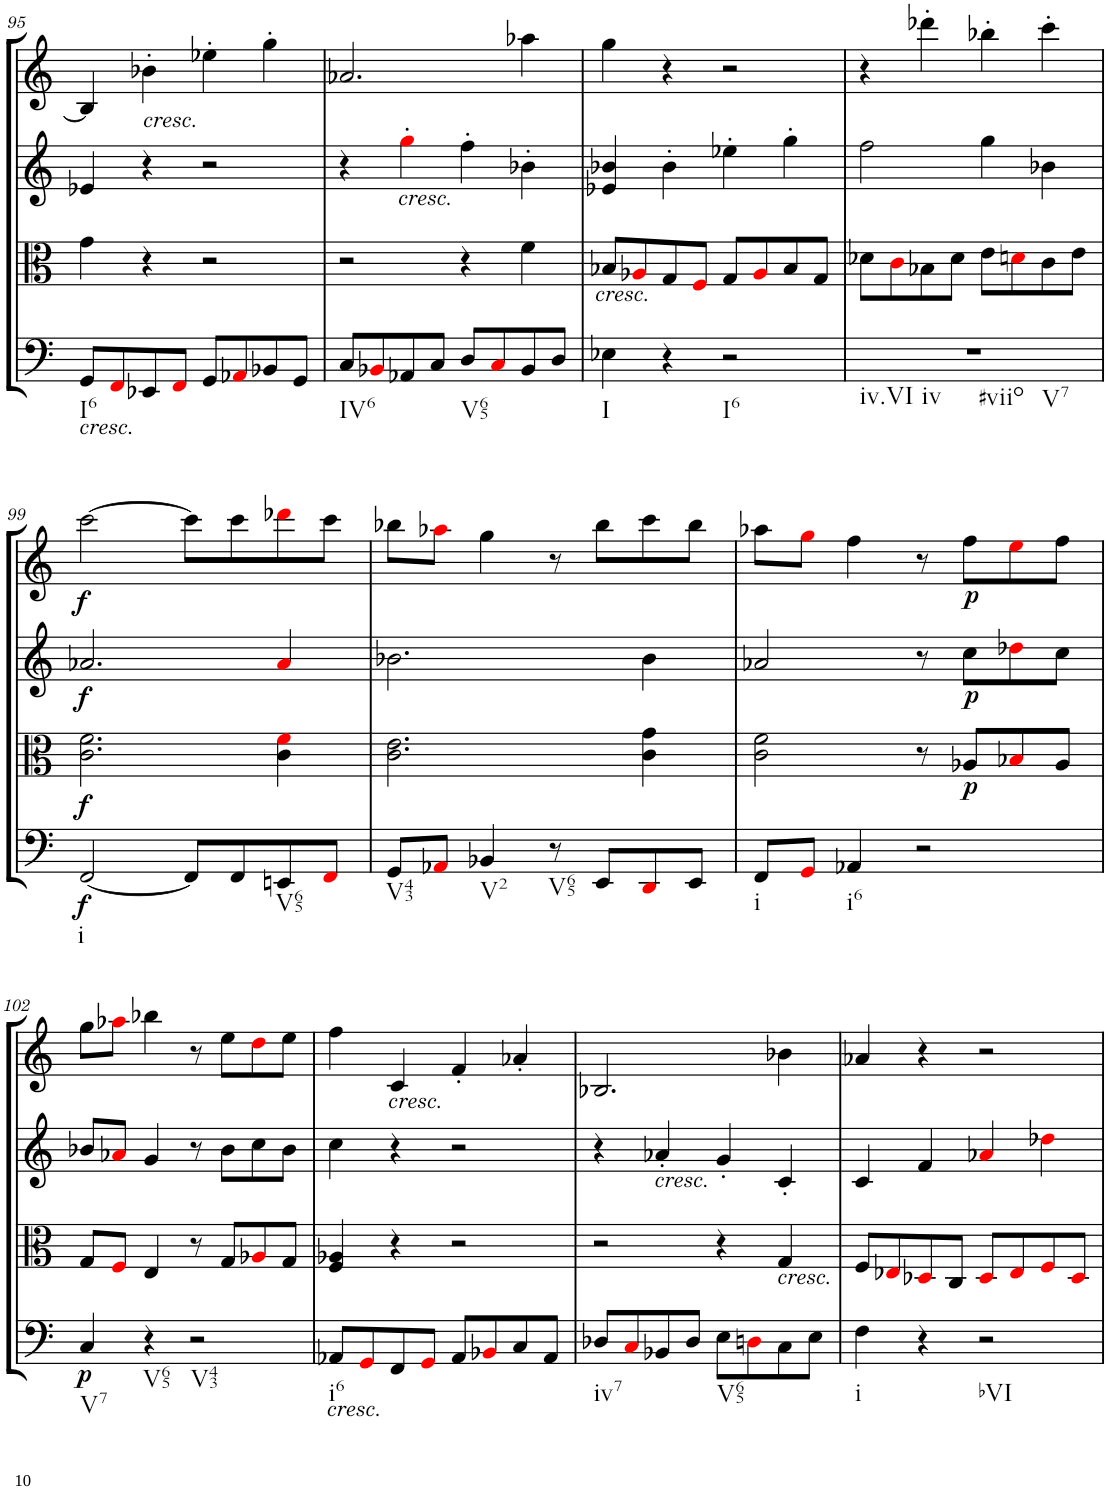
**kern	**dynam	**kern	**dynam	**kern	**dynam	**kern	**dynam
*part4	*part4	*part3	*part3	*part2	*part2	*part1	*part1
*staff4	*staff4	*staff3	*staff3	*staff2	*staff2	*staff1	*staff1
*I"Cello	*	*I"Viola	*	*I"2nd Violin	*	*I"1st Violin	*
!!LO:PB:g=z
*clefF4	*	*clefC3	*	*clefG2	*	*clefG2	*
*k[]	*	*k[]	*	*k[]	*	*k[]	*
*M2/2	*	*M2/2	*	*M2/2	*	*M2/2	*
*met(c|)	*	*met(c|)	*	*met(c|)	*	*met(c|)	*
=95	=95	=95	=95	=95	=95	=95	=95
!LO:TX:b:i:t=cresc.	!	!	!	!	!	!	!
!LO:TX:b:t=I6	!	!	!	!	!	!	!
8GG/L	.	4g\	.	4e-X/	.	4B-/]	.
8FFi/	.	.	.	.	.	.	.
!	!	!	!	!	!	!LO:TX:b:i:t=cresc.	!
8EE-X/	.	4r	.	4r	.	4b-X'\	.
8FFi/J	.	.	.	.	.	.	.
8GG/L	.	2r	.	2r	.	4ee-X'\	.
8AA-Xi/	.	.	.	.	.	.	.
8BB-X/	.	.	.	.	.	4gg'\	.
8GG/J	.	.	.	.	.	.	.
=96	=96	=96	=96	=96	=96	=96	=96
!LO:TX:b:t=IV6	!	!	!	!	!	!	!
8C/L	.	2r	.	4r	.	2.a-X/	.
8BB-Xi/	.	.	.	.	.	.	.
!	!	!	!	!LO:TX:b:i:t=cresc.	!	!	!
8AA-X/	.	.	.	4gg'i\	.	.	.
8C/J	.	.	.	.	.	.	.
!LO:TX:b:t=V65	!	!	!	!	!	!	!
8D/L	.	4r	.	4ff'\	.	.	.
8Ci/	.	.	.	.	.	.	.
8BB-/	.	4f\	.	4b-X'\	.	4aa-X\	.
8D/J	.	.	.	.	.	.	.
=97	=97	=97	=97	=97	=97	=97	=97
!	!	!LO:TX:b:i:t=cresc.	!	!	!	!	!
!LO:TX:b:t=I	!	!	!	!	!	!	!
4E-X\	.	8B-X/L	.	4e-X/ 4b-X/	.	4gg\	.
.	.	8A-Xi/	.	.	.	.	.
4r	.	8G/	.	4b-'\	.	4r	.
.	.	8Fi/J	.	.	.	.	.
!LO:TX:b:t=I6	!	!	!	!	!	!	!
2r	.	8G/L	.	4ee-X'\	.	2r	.
.	.	8A-i/	.	.	.	.	.
.	.	8B-/	.	4gg'\	.	.	.
.	.	8G/J	.	.	.	.	.
=98	=98	=98	=98	=98	=98	=98	=98
!LO:TX:b:t=iv.VI	!	!	!	!	!	!	!
!LO:TX:b:t=iv	!	!	!	!	!	!	!
!LO:TX:b:t=#viio	!	!	!	!	!	!	!
!LO:TX:b:t=V7	!	!	!	!	!	!	!
1r	.	8d-X\L	.	2ff\	.	4r	.
.	.	8ci\	.	.	.	.	.
.	.	8B-X\	.	.	.	4ddd-X'\	.
.	.	8d-\J	.	.	.	.	.
.	.	8e\L	.	4gg\	.	4bb-X'\	.
.	.	8dni\	.	.	.	.	.
.	.	8c\	.	4b-X\	.	4ccc'\	.
.	.	8e\J	.	.	.	.	.
!!LO:LB:g=z
=99	=99	=99	=99	=99	=99	=99	=99
!LO:TX:b:t=i	!	!	!	!	!	!	!
!	!LO:DY:b	!	!LO:DY:b	!	!LO:DY:b	!	!LO:DY:b
[2FF/	f	2.c\ 2.f\	f	2.a-X/	f	[2ccc\	f
8FF/L]	.	.	.	.	.	8ccc\L]	.
8FF/	.	.	.	.	.	8ccc\	.
!LO:TX:b:t=V65	!	!	!	!	!	!	!
8EEn/	.	4c\ 4fi\	.	4a-i/	.	8ddd-Xi\	.
8FFi/J	.	.	.	.	.	8ccc\J	.
=100	=100	=100	=100	=100	=100	=100	=100
!LO:TX:b:t=V43	!	!	!	!	!	!	!
8GG/L	.	2.c\ 2.e\	.	2.b-X\	.	8bb-X\L	.
8AA-Xi/J	.	.	.	.	.	8aa-Xi\J	.
!LO:TX:b:t=V2	!	!	!	!	!	!	!
4BB-X/	.	.	.	.	.	4gg\	.
!LO:TX:b:t=V65	!	!	!	!	!	!	!
8r	.	.	.	.	.	8r	.
8EE/L	.	.	.	.	.	8bb-\L	.
8DDi/	.	4c\ 4g\	.	4b-\	.	8ccc\	.
8EE/J	.	.	.	.	.	8bb-\J	.
=101	=101	=101	=101	=101	=101	=101	=101
!LO:TX:b:t=i	!	!	!	!	!	!	!
8FF/L	.	2c\ 2f\	.	2a-X/	.	8aa-X\L	.
8GGi/J	.	.	.	.	.	8ggi\J	.
!LO:TX:b:t=i6	!	!	!	!	!	!	!
4AA-X/	.	.	.	.	.	4ff\	.
2r	.	8r	.	8r	.	8r	.
!	!	!	!LO:DY:b	!	!LO:DY:b	!	!LO:DY:b
.	.	8A-X/L	p	8cc\L	p	8ff\L	p
.	.	8B-Xi/	.	8dd-Xi\	.	8eei\	.
.	.	8A-/J	.	8cc\J	.	8ff\J	.
!!LO:LB:g=z
=102	=102	=102	=102	=102	=102	=102	=102
!LO:TX:b:t=V7	!	!	!	!	!	!	!
!	!LO:DY:b	!	!	!	!	!	!
4C/	p	8G/L	.	8b-X/L	.	8gg\L	.
.	.	8Fi/J	.	8a-Xi/J	.	8aa-Xi\J	.
!LO:TX:b:t=V65	!	!	!	!	!	!	!
4r	.	4E/	.	4g/	.	4bb-X\	.
!LO:TX:b:t=V43	!	!	!	!	!	!	!
2r	.	8r	.	8r	.	8r	.
.	.	8G/L	.	8b-\L	.	8ee\L	.
.	.	8A-Xi/	.	8cc\	.	8ddi\	.
.	.	8G/J	.	8b-\J	.	8ee\J	.
=103	=103	=103	=103	=103	=103	=103	=103
!LO:TX:b:i:t=cresc.	!	!	!	!	!	!	!
!LO:TX:b:t=i6	!	!	!	!	!	!	!
8AA-X/L	.	4F/ 4A-X/	.	4cc\	.	4ff\	.
8GGi/	.	.	.	.	.	.	.
!	!	!	!	!	!	!LO:TX:b:i:t=cresc.	!
8FF/	.	4r	.	4r	.	4c/	.
8GGi/J	.	.	.	.	.	.	.
8AA-/L	.	2r	.	2r	.	4f'/	.
8BB-Xi/	.	.	.	.	.	.	.
8C/	.	.	.	.	.	4a-X'/	.
8AA-/J	.	.	.	.	.	.	.
=104	=104	=104	=104	=104	=104	=104	=104
!LO:TX:b:t=iv7	!	!	!	!	!	!	!
8D-X/L	.	2r	.	4r	.	2.B-X/	.
8Ci/	.	.	.	.	.	.	.
!	!	!	!	!LO:TX:b:i:t=cresc.	!	!	!
8BB-X/	.	.	.	4a-X'/	.	.	.
8D-/J	.	.	.	.	.	.	.
!LO:TX:b:t=V65	!	!	!	!	!	!	!
8E\L	.	4r	.	4g'/	.	.	.
8Dni\	.	.	.	.	.	.	.
!	!	!LO:TX:b:i:t=cresc.	!	!	!	!	!
8C\	.	4G/	.	4c'/	.	4b-X\	.
8E\J	.	.	.	.	.	.	.
=105	=105	=105	=105	=105	=105	=105	=105
!LO:TX:b:t=i	!	!	!	!	!	!	!
4F\	.	8F/L	.	4c/	.	4a-X/	.
.	.	8E-Xi/	.	.	.	.	.
4r	.	8D-Xi/	.	4f/	.	4r	.
.	.	8C/J	.	.	.	.	.
!LO:TX:b:t=bVI	!	!	!	!	!	!	!
2r	.	8D-i/L	.	4a-Xi/	.	2r	.
.	.	8E-i/	.	.	.	.	.
.	.	8Fi/	.	4dd-Xi\	.	.	.
.	.	8D-i/J	.	.	.	.	.
=	=	=	=	=	=	=	=
*-	*-	*-	*-	*-	*-	*-	*-
